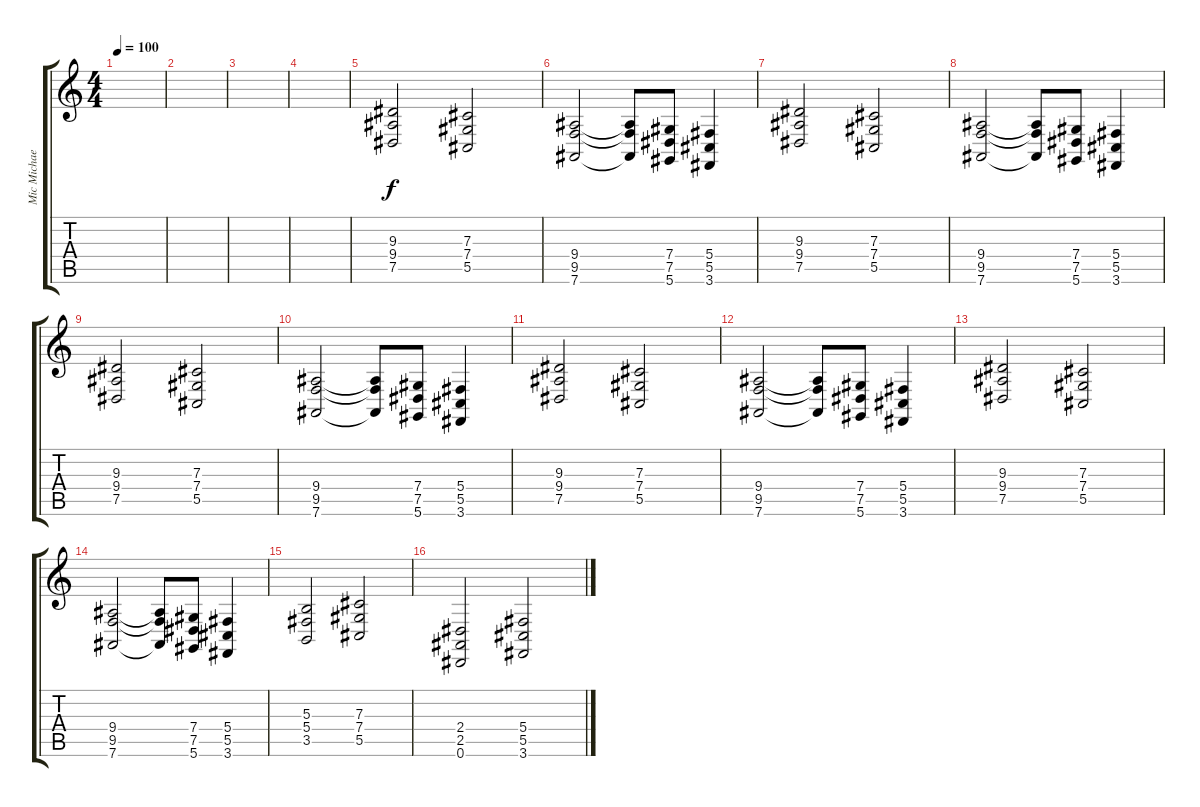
\track ("Mic Michaeli" "Mic Michae") {instrument lead2sawtooth}
\staff {score tabs}
\tuning (Eb4 Bb3 Gb3 Db3 Ab2 Eb2) {hide}
\ts (4 4)
\tempo 100
\clef g2
\ks c
|
|
|
|
(9.3 9.4 7.5).2 (7.3 7.4 5.5).2 |
(9.4 9.5 7.6).2 (9.4{t} 9.5{t} 7.6{t}).8 (7.4 7.5 5.6).8 (5.4 5.5 3.6).4 |
(9.3 9.4 7.5).2 (7.3 7.4 5.5).2 |
(9.4 9.5 7.6).2 (9.4{t} 9.5{t} 7.6{t}).8 (7.4 7.5 5.6).8 (5.4 5.5 3.6).4 |
(9.3 9.4 7.5).2 (7.3 7.4 5.5).2 |
(9.4 9.5 7.6).2 (9.4{t} 9.5{t} 7.6{t}).8 (7.4 7.5 5.6).8 (5.4 5.5 3.6).4 |
(9.3 9.4 7.5).2 (7.3 7.4 5.5).2 |
(9.4 9.5 7.6).2 (9.4{t} 9.5{t} 7.6{t}).8 (7.4 7.5 5.6).8 (5.4 5.5 3.6).4 |
(9.3 9.4 7.5).2 (7.3 7.4 5.5).2 |
(9.4 9.5 7.6).2 (9.4{t} 9.5{t} 7.6{t}).8 (7.4 7.5 5.6).8 (5.4 5.5 3.6).4 |
(5.3 5.4 3.5).2 (7.3 7.4 5.5).2 |
(2.4 2.5 0.6).2 (5.4 5.5 3.6).2
